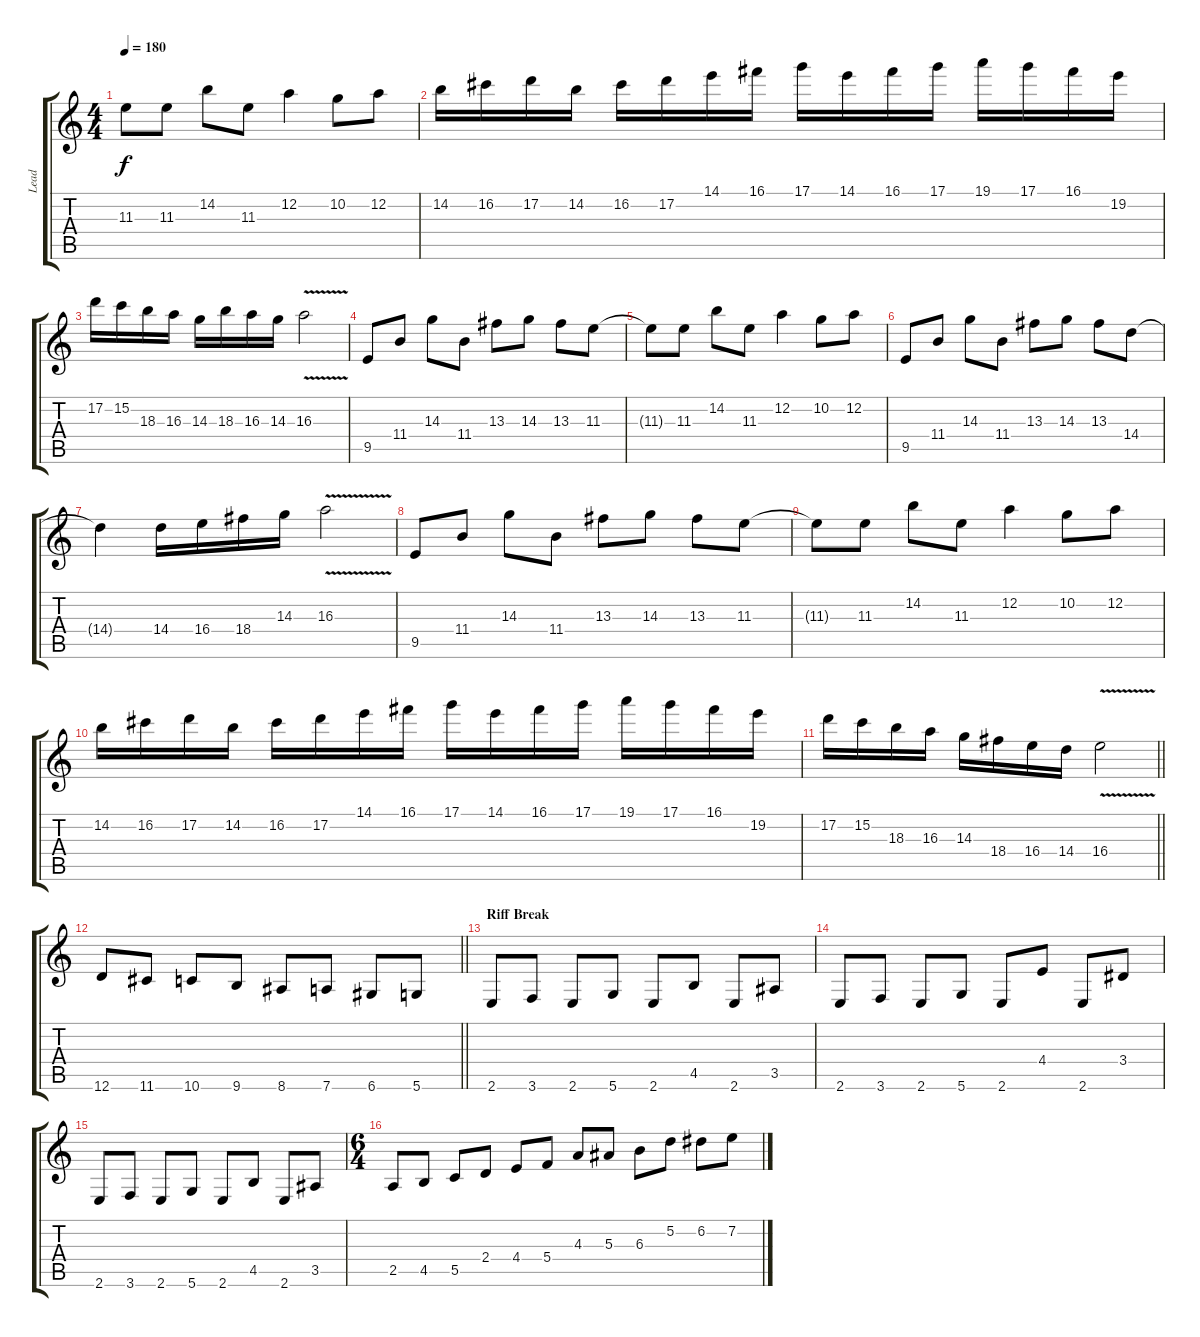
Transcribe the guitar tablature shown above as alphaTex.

\track ("Lead" "Lead") {instrument distortionguitar}
\staff {score tabs}
\tuning (D4 A3 F3 C3 G2 D2) {hide}
\ts (4 4)
\tempo 180
\clef g2
\ks c
11.3{t}.8{dy f} 11.3.8 14.2.8 11.3.8 12.2.4 10.2.8 12.2.8 |
14.2.16 16.2.16 17.2.16 14.2.16 16.2.16 17.2.16 14.1.16 16.1.16 17.1.16 14.1.16 16.1.16 17.1.16 19.1.16 17.1.16 16.1.16 19.2.16 |
17.2.16 15.2.16 18.3.16 16.3.16 14.3.16 18.3.16 16.3.16 14.3.16 16.3{v}.2 |
9.5.8 11.4.8 14.3.8 11.4.8 13.3.8 14.3.8 13.3.8 11.3.8 |
11.3{t}.8 11.3.8 14.2.8 11.3.8 12.2.4 10.2.8 12.2.8 |
9.5.8 11.4.8 14.3.8 11.4.8 13.3.8 14.3.8 13.3.8 14.4.8 |
14.4{t}.4 14.4.16 16.4.16 18.4.16 14.3.16 16.3{v}.2 |
9.5.8 11.4.8 14.3.8 11.4.8 13.3.8 14.3.8 13.3.8 11.3.8 |
11.3{t}.8 11.3.8 14.2.8 11.3.8 12.2.4 10.2.8 12.2.8 |
14.2.16 16.2.16 17.2.16 14.2.16 16.2.16 17.2.16 14.1.16 16.1.16 17.1.16 14.1.16 16.1.16 17.1.16 19.1.16 17.1.16 16.1.16 19.2.16 |
\barLineRight lightlight
17.2.16 15.2.16 18.3.16 16.3.16 14.3.16 18.4.16 16.4.16 14.4.16 16.4{v}.2 |
\barLineRight lightlight
12.6.8{instrument guitarfretnoise} 11.6.8 10.6.8 9.6.8 8.6.8 7.6.8 6.6.8 5.6.8 |
\section ("" "Riff Break")
2.6.8{instrument distortionguitar} 3.6.8 2.6.8 5.6.8 2.6.8 4.5.8 2.6.8 3.5.8 |
2.6.8 3.6.8 2.6.8 5.6.8 2.6.8 4.4.8 2.6.8 3.4.8 |
2.6.8 3.6.8 2.6.8 5.6.8 2.6.8 4.5.8 2.6.8 3.5.8 |
\ts (6 4)
2.5.8 4.5.8 5.5.8 2.4.8 4.4.8 5.4.8 4.3.8 5.3.8 6.3.8 5.2.8 6.2.8 7.2.8
